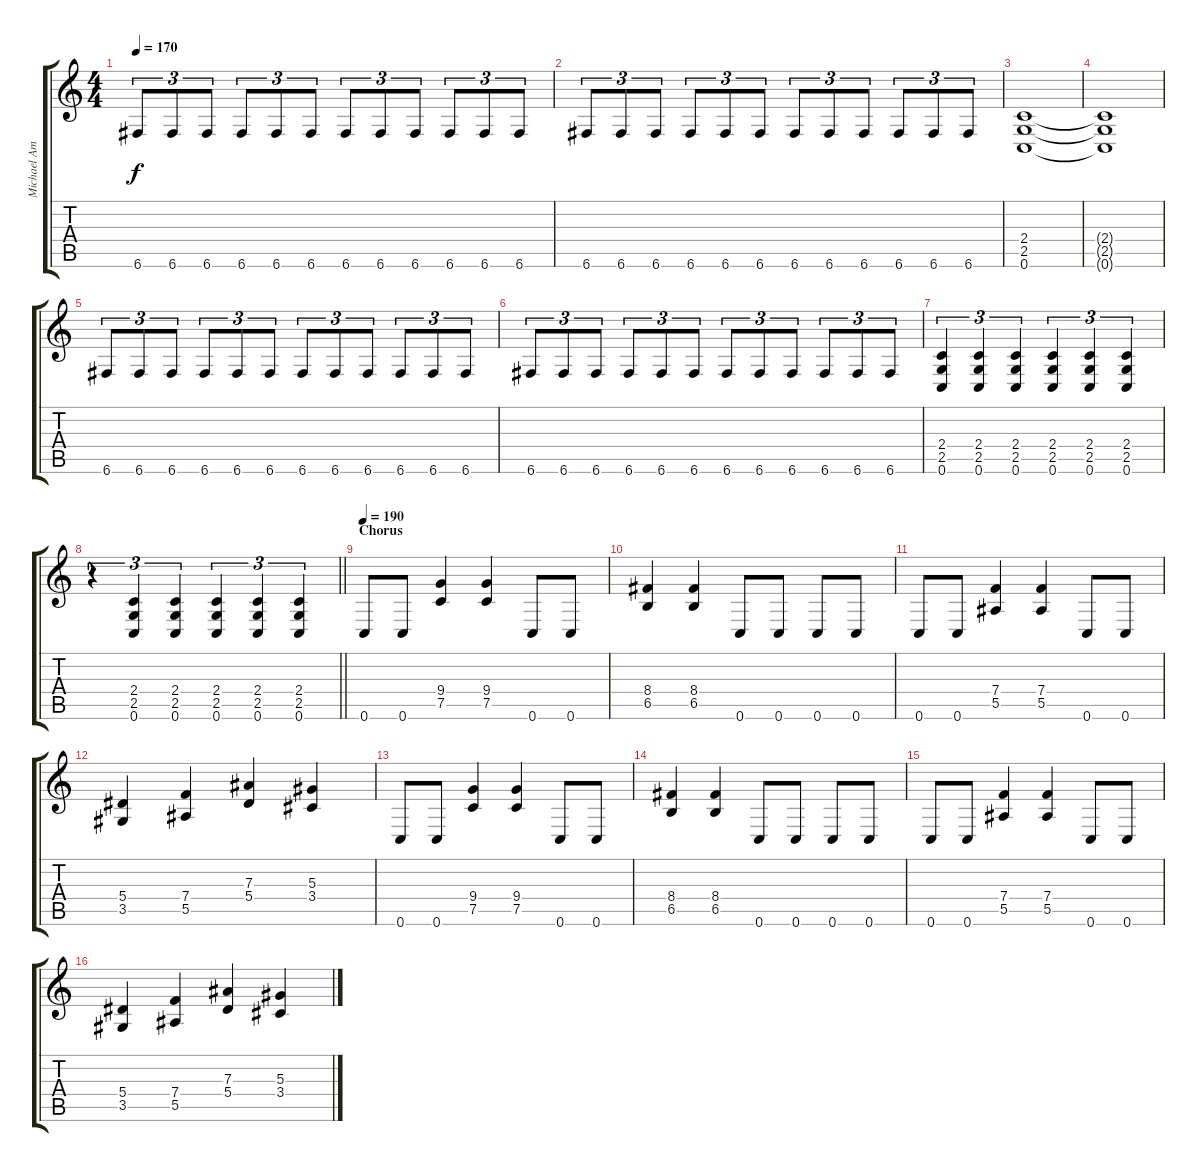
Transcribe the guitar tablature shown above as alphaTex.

\track ("Michael Ammot" "Michael Am") {instrument distortionguitar}
\staff {score tabs}
\tuning (C4 G3 Eb3 Bb2 F2 C2) {hide}
\ts (4 4)
\tempo 170
\clef g2
\ks c
6.6.8{tu (3 2) dy f} 6.6.8{tu (3 2)} 6.6.8{tu (3 2)} 6.6.8{tu (3 2)} 6.6.8{tu (3 2)} 6.6.8{tu (3 2)} 6.6.8{tu (3 2)} 6.6.8{tu (3 2)} 6.6.8{tu (3 2)} 6.6.8{tu (3 2)} 6.6.8{tu (3 2)} 6.6.8{tu (3 2)} |
6.6.8{tu (3 2)} 6.6.8{tu (3 2)} 6.6.8{tu (3 2)} 6.6.8{tu (3 2)} 6.6.8{tu (3 2)} 6.6.8{tu (3 2)} 6.6.8{tu (3 2)} 6.6.8{tu (3 2)} 6.6.8{tu (3 2)} 6.6.8{tu (3 2)} 6.6.8{tu (3 2)} 6.6.8{tu (3 2)} |
(2.4 2.5 0.6).1 |
(2.4{t} 2.5{t} 0.6{t}).1 |
6.6.8{tu (3 2)} 6.6.8{tu (3 2)} 6.6.8{tu (3 2)} 6.6.8{tu (3 2)} 6.6.8{tu (3 2)} 6.6.8{tu (3 2)} 6.6.8{tu (3 2)} 6.6.8{tu (3 2)} 6.6.8{tu (3 2)} 6.6.8{tu (3 2)} 6.6.8{tu (3 2)} 6.6.8{tu (3 2)} |
6.6.8{tu (3 2)} 6.6.8{tu (3 2)} 6.6.8{tu (3 2)} 6.6.8{tu (3 2)} 6.6.8{tu (3 2)} 6.6.8{tu (3 2)} 6.6.8{tu (3 2)} 6.6.8{tu (3 2)} 6.6.8{tu (3 2)} 6.6.8{tu (3 2)} 6.6.8{tu (3 2)} 6.6.8{tu (3 2)} |
(2.4 2.5 0.6).4{tu (3 2)} (2.4 2.5 0.6).4{tu (3 2)} (2.4 2.5 0.6).4{tu (3 2)} (2.4 2.5 0.6).4{tu (3 2)} (2.4 2.5 0.6).4{tu (3 2)} (2.4 2.5 0.6).4{tu (3 2)} |
\barLineRight lightlight
r.4{tu (3 2)} (2.4 2.5 0.6).4{tu (3 2)} (2.4 2.5 0.6).4{tu (3 2)} (2.4 2.5 0.6).4{tu (3 2)} (2.4 2.5 0.6).4{tu (3 2)} (2.4 2.5 0.6).4{tu (3 2)} |
\section ("" "Chorus")
\tempo 190
0.6.8 0.6.8 (9.4 7.5).4 (9.4 7.5).4 0.6.8 0.6.8 |
(8.4 6.5).4 (8.4 6.5).4 0.6.8 0.6.8 0.6.8 0.6.8 |
0.6.8 0.6.8 (7.4 5.5).4 (7.4 5.5).4 0.6.8 0.6.8 |
(5.4 3.5).4 (7.4 5.5).4 (7.3 5.4).4 (5.3 3.4).4 |
0.6.8 0.6.8 (9.4 7.5).4 (9.4 7.5).4 0.6.8 0.6.8 |
(8.4 6.5).4 (8.4 6.5).4 0.6.8 0.6.8 0.6.8 0.6.8 |
0.6.8 0.6.8 (7.4 5.5).4 (7.4 5.5).4 0.6.8 0.6.8 |
(5.4 3.5).4 (7.4 5.5).4 (7.3 5.4).4 (5.3 3.4).4
